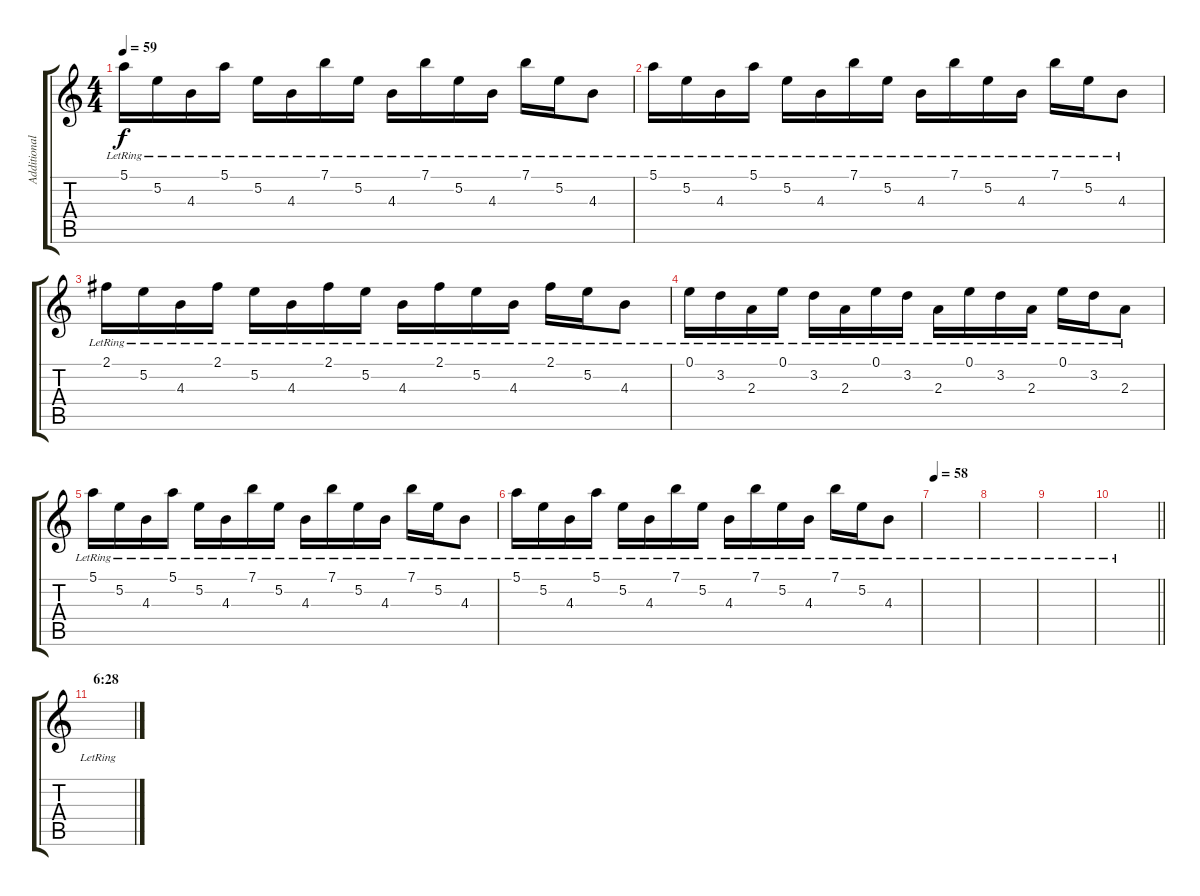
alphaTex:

\track ("Additional Guitar" "Additional") {instrument acousticguitarsteel}
\staff {score tabs}
\tuning (E4 B3 G3 D3 A2 E2) {hide}
\ts (4 4)
\tempo 59
\clef g2
\ks c
5.1{lr}.16{dy f} 5.2{lr}.16 4.3{lr}.16 5.1{lr}.16 5.2{lr}.16 4.3{lr}.16 7.1{lr}.16 5.2{lr}.16 4.3{lr}.16 7.1{lr}.16 5.2{lr}.16 4.3{lr}.16 7.1{lr}.16 5.2{lr}.16 4.3{lr}.8 |
5.1{lr}.16 5.2{lr}.16 4.3{lr}.16 5.1{lr}.16 5.2{lr}.16 4.3{lr}.16 7.1{lr}.16 5.2{lr}.16 4.3{lr}.16 7.1{lr}.16 5.2{lr}.16 4.3{lr}.16 7.1{lr}.16 5.2{lr}.16 4.3{lr}.8 |
2.1{lr}.16 5.2{lr}.16 4.3{lr}.16 2.1{lr}.16 5.2{lr}.16 4.3{lr}.16 2.1{lr}.16 5.2{lr}.16 4.3{lr}.16 2.1{lr}.16 5.2{lr}.16 4.3{lr}.16 2.1{lr}.16 5.2{lr}.16 4.3{lr}.8 |
0.1{lr}.16 3.2{lr}.16 2.3{lr}.16 0.1{lr}.16 3.2{lr}.16 2.3{lr}.16 0.1{lr}.16 3.2{lr}.16 2.3{lr}.16 0.1{lr}.16 3.2{lr}.16 2.3{lr}.16 0.1{lr}.16 3.2{lr}.16 2.3{lr}.8 |
5.1{lr}.16 5.2{lr}.16 4.3{lr}.16 5.1{lr}.16 5.2{lr}.16 4.3{lr}.16 7.1{lr}.16 5.2{lr}.16 4.3{lr}.16 7.1{lr}.16 5.2{lr}.16 4.3{lr}.16 7.1{lr}.16 5.2{lr}.16 4.3{lr}.8 |
5.1{lr}.16 5.2{lr}.16 4.3{lr}.16 5.1{lr}.16 5.2{lr}.16 4.3{lr}.16 7.1{lr}.16 5.2{lr}.16 4.3{lr}.16 7.1{lr}.16 5.2{lr}.16 4.3{lr}.16 7.1{lr}.16 5.2{lr}.16 4.3{lr}.8 |
\tempo 58
|
|
|
\barLineRight lightlight
|
\section ("" "6:28")
